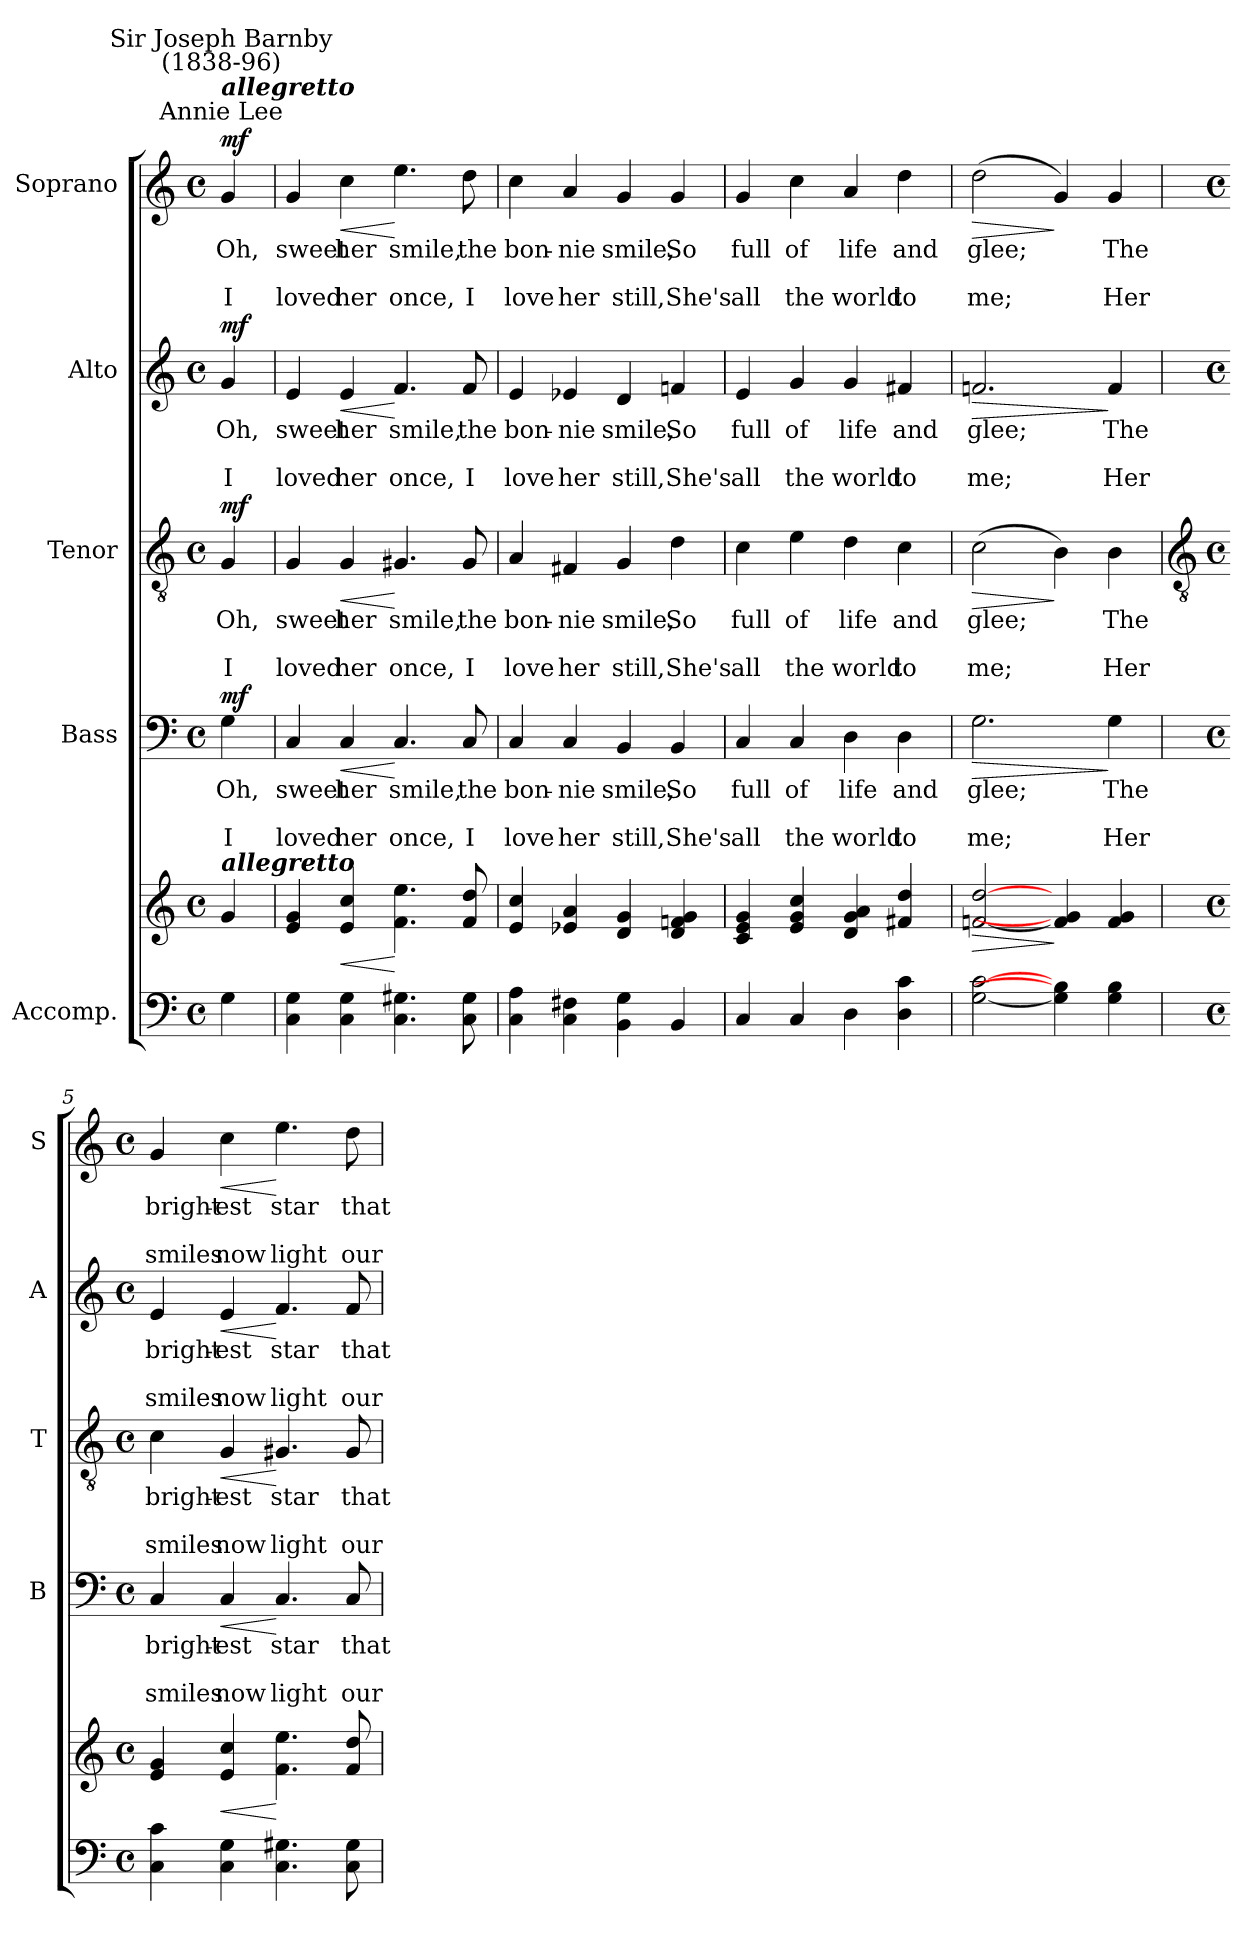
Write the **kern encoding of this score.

**kern	**kern	**dynam	**kern	**text	**text	**text	**dynam	**kern	**text	**text	**text	**dynam	**kern	**text	**text	**text	**dynam	**kern	**text	**text	**text	**dynam
*part5	*part5	*part5	*part4	*part4	*part4	*part4	*part4	*part3	*part3	*part3	*part3	*part3	*part2	*part2	*part2	*part2	*part2	*part1	*part1	*part1	*part1	*part1
*staff6	*staff5	*staff5/6	*staff4	*staff4	*staff4	*staff4	*staff4	*staff3	*staff3	*staff3	*staff3	*staff3	*staff2	*staff2	*staff2	*staff2	*staff2	*staff1	*staff1	*staff1	*staff1	*staff1
*I"Accomp.	*	*	*I"Bass	*	*	*	*	*I"Tenor	*	*	*	*	*I"Alto	*	*	*	*	*I"Soprano	*	*	*	*
*	*	*	*I'B	*	*	*	*	*I'T	*	*	*	*	*I'A	*	*	*	*	*I'S	*	*	*	*
*clefF4	*clefG2	*	*clefF4	*	*	*	*	*clefGv2	*	*	*	*	*clefG2	*	*	*	*	*clefG2	*	*	*	*
*k[]	*k[]	*	*k[]	*	*	*	*	*k[]	*	*	*	*	*k[]	*	*	*	*	*k[]	*	*	*	*
*C:	*C:	*	*C:	*	*	*	*	*C:	*	*	*	*	*C:	*	*	*	*	*C:	*	*	*	*
*M4/4	*M4/4	*	*M4/4	*	*	*	*	*M4/4	*	*	*	*	*M4/4	*	*	*	*	*M4/4	*	*	*	*
*met(c)	*met(c)	*	*met(c)	*	*	*	*	*met(c)	*	*	*	*	*met(c)	*	*	*	*	*met(c)	*	*	*	*
*MM160	*MM160	*	*MM160	*	*	*	*	*MM160	*	*	*	*	*MM160	*	*	*	*	*MM160	*	*	*	*
=	=	=	=	=	=	=	=	=	=	=	=	=	=	=	=	=	=	=	=	=	=	=
!	!	!	!	!	!	!	!	!	!	!	!	!	!	!	!	!	!	!LO:TX:a:cj:t=Annie Lee	!	!	!	!
!	!	!	!	!	!	!	!	!	!	!	!	!	!	!	!	!	!	!LO:TX:a:Bi:t=allegretto	!	!	!	!
!	!	!	!	!	!	!	!	!	!	!	!	!	!	!	!	!	!	!LO:TX:a:cj:t=Sir Joseph Barnby\n(1838-96)	!	!	!	!
!	!LO:TX:a:Bi:t=allegretto	!	!	!	!	!	!	!	!	!	!	!	!	!	!	!	!	!	!	!	!	!
!	!	!LO:DY:b=2	!	!LO:LY:b	!	!LO:LY:b	!	!	!LO:LY:b	!	!LO:LY:b	!	!	!LO:LY:b	!	!LO:LY:b	!	!	!LO:LY:b	!	!LO:LY:b	!
!	!	!LO:DY:n=1:b	!	!	!	!	!LO:DY:b	!	!	!	!	!LO:DY:b	!	!	!	!	!LO:DY:b	!	!	!	!	!LO:DY:b
4G	4g	mf mf	4G	Oh,	.	I	mf	4G	Oh,	.	I	mf	4g	Oh,	.	I	mf	4g	Oh,	.	I	mf
=1	=1	=1	=1	=1	=1	=1	=1	=1	=1	=1	=1	=1	=1	=1	=1	=1	=1	=1	=1	=1	=1	=1
!	!	!	!	!LO:LY:b	!	!LO:LY:b	!	!	!LO:LY:b	!	!LO:LY:b	!	!	!LO:LY:b	!	!LO:LY:b	!	!	!LO:LY:b	!	!LO:LY:b	!
4C\ 4G\	4e 4g	.	4C/	sweet	.	loved	.	4G	sweet	.	loved	.	4e	sweet	.	loved	.	4g	sweet	.	loved	.
!	!	!LO:HP:b	!	!LO:LY:b	!	!LO:LY:b	!LO:HP:b	!	!LO:LY:b	!	!LO:LY:b	!LO:HP:b	!	!LO:LY:b	!	!LO:LY:b	!LO:HP:b	!	!LO:LY:b	!	!LO:LY:b	!LO:HP:b
4C\ 4G\	4e 4cc	<	4C/	her	.	her	<	4G	her	.	her	<	4e	her	.	her	<	4cc	her	.	her	<
!	!	!	!	!LO:LY:b	!	!LO:LY:b	!	!	!LO:LY:b	!	!LO:LY:b	!	!	!LO:LY:b	!	!LO:LY:b	!	!	!LO:LY:b	!	!LO:LY:b	!
4.C\ 4.G#X\	4.f 4.ee	[	4.C/	smile,	.	once,	[	4.G#X	smile,	.	once,	[	4.f	smile,	.	once,	[	4.ee	smile,	.	once,	[
!	!	!	!	!LO:LY:b	!	!LO:LY:b	!	!	!LO:LY:b	!	!LO:LY:b	!	!	!LO:LY:b	!	!LO:LY:b	!	!	!LO:LY:b	!	!LO:LY:b	!
8C\ 8G#\	8f 8dd	.	8C/	the	.	I	.	8G#	the	.	I	.	8f	the	.	I	.	8dd	the	.	I	.
=2	=2	=2	=2	=2	=2	=2	=2	=2	=2	=2	=2	=2	=2	=2	=2	=2	=2	=2	=2	=2	=2	=2
!	!	!	!	!LO:LY:b	!	!LO:LY:b	!	!	!LO:LY:b	!	!LO:LY:b	!	!	!LO:LY:b	!	!LO:LY:b	!	!	!LO:LY:b	!	!LO:LY:b	!
4C\ 4A\	4e 4cc	.	4C/	bon-	.	-love	.	4A/	bon-	.	-love	.	4e	bon-	.	-love	.	4cc	bon-	.	-love	.
!	!	!	!	!LO:LY:b	!	!LO:LY:b	!	!	!LO:LY:b	!	!LO:LY:b	!	!	!LO:LY:b	!	!LO:LY:b	!	!	!LO:LY:b	!	!LO:LY:b	!
4C\ 4F#X\	4e-X/ 4a/	.	4C/	nie	.	her	.	4F#X	nie	.	her	.	4e-X	nie	.	her	.	4a/	nie	.	her	.
!	!	!	!	!LO:LY:b	!	!LO:LY:b	!	!	!LO:LY:b	!	!LO:LY:b	!	!	!LO:LY:b	!	!LO:LY:b	!	!	!LO:LY:b	!	!LO:LY:b	!
4BB 4G	4d 4g	.	4BB	smile,	.	still,	.	4G	smile,	.	still,	.	4d	smile,	.	still,	.	4g	smile,	.	still,	.
!	!	!	!	!LO:LY:b	!	!LO:LY:b	!	!	!LO:LY:b	!	!LO:LY:b	!	!	!LO:LY:b	!	!LO:LY:b	!	!	!LO:LY:b	!	!LO:LY:b	!
4BB	4d 4fn 4g	.	4BB	So	.	She's	.	4d	So	.	She's	.	4fn	So	.	She's	.	4g	So	.	She's	.
=3	=3	=3	=3	=3	=3	=3	=3	=3	=3	=3	=3	=3	=3	=3	=3	=3	=3	=3	=3	=3	=3	=3
!	!	!	!	!LO:LY:b	!	!LO:LY:b	!	!	!LO:LY:b	!	!LO:LY:b	!	!	!LO:LY:b	!	!LO:LY:b	!	!	!LO:LY:b	!	!LO:LY:b	!
4C	4c 4e 4g	.	4C	full	.	all	.	4c	full	.	all	.	4e	full	.	all	.	4g	full	.	all	.
!	!	!	!	!LO:LY:b	!	!LO:LY:b	!	!	!LO:LY:b	!	!LO:LY:b	!	!	!LO:LY:b	!	!LO:LY:b	!	!	!LO:LY:b	!	!LO:LY:b	!
4C	4e 4g 4cc	.	4C	of	.	the	.	4e	of	.	the	.	4g	of	.	the	.	4cc	of	.	the	.
!	!	!	!	!LO:LY:b	!	!LO:LY:b	!	!	!LO:LY:b	!	!LO:LY:b	!	!	!LO:LY:b	!	!LO:LY:b	!	!	!LO:LY:b	!	!LO:LY:b	!
4D	4d 4g 4a	.	4D	life	.	world	.	4d	life	.	world	.	4g	life	.	world	.	4a	life	.	world	.
!	!	!	!	!LO:LY:b	!	!LO:LY:b	!	!	!LO:LY:b	!	!LO:LY:b	!	!	!LO:LY:b	!	!LO:LY:b	!	!	!LO:LY:b	!	!LO:LY:b	!
4D 4c	4f#X 4dd	.	4D	and	.	to	.	4c	and	.	to	.	4f#X	and	.	to	.	4dd	and	.	to	.
=4	=4	=4	=4	=4	=4	=4	=4	=4	=4	=4	=4	=4	=4	=4	=4	=4	=4	=4	=4	=4	=4	=4
!	!	!LO:HP:b	!	!LO:LY:b	!	!LO:LY:b	!LO:HP:b	!	!LO:LY:b	!	!LO:LY:b	!LO:HP:b	!	!LO:LY:b	!	!LO:LY:b	!LO:HP:b	!	!LO:LY:b	!	!LO:LY:b	!LO:HP:b
[2G [2c	[2fn [2dd	>	2.G	glee;	.	me;	>	(>2c	glee;	.	me;	>	2.fn	glee;	.	me;	>	(<2dd	glee;	.	me;	>
4G] 4B]	4f] 4g]	]	.	.	.	.	.	4B)	.	.	.	]	.	.	.	.	.	4g)	.	.	.	]
!	!	!	!	!LO:LY:b	!	!LO:LY:b	!	!	!LO:LY:b	!	!LO:LY:b	!	!	!LO:LY:b	!	!LO:LY:b	!	!	!LO:LY:b	!	!LO:LY:b	!
4G 4B	4f 4g	.	4G	The	.	Her	]	4B	The	.	Her	.	4f	The	.	Her	]	4g	The	.	Her	.
!!LO:LB:g=z
=5	=5	=5	=5	=5	=5	=5	=5	=5	=5	=5	=5	=5	=5	=5	=5	=5	=5	=5	=5	=5	=5	=5
*	*	*	*	*	*	*	*	*clefGv2	*	*	*	*	*	*	*	*	*	*	*	*	*	*
*M4/4	*M4/4	*	*M4/4	*	*	*	*	*M4/4	*	*	*	*	*M4/4	*	*	*	*	*M4/4	*	*	*	*
*met(c)	*met(c)	*	*met(c)	*	*	*	*	*met(c)	*	*	*	*	*met(c)	*	*	*	*	*met(c)	*	*	*	*
*^	*	*	*	*	*	*	*	*	*	*	*	*	*	*	*	*	*	*	*	*	*	*
!	!	!	!	!	!LO:LY:b	!	!LO:LY:b	!	!	!LO:LY:b	!	!LO:LY:b	!	!	!LO:LY:b	!	!LO:LY:b	!	!	!LO:LY:b	!	!LO:LY:b	!
4C\ 4c\	1ryy	4e 4g	.	4C/	bright-	.	-smiles	.	4c	bright-	.	-smiles	.	4e	bright-	.	-smiles	.	4g	bright-	.	-smiles	.
!	!	!	!LO:HP:b	!	!LO:LY:b	!	!LO:LY:b	!LO:HP:b	!	!LO:LY:b	!	!LO:LY:b	!LO:HP:b	!	!LO:LY:b	!	!LO:LY:b	!LO:HP:b	!	!LO:LY:b	!	!LO:LY:b	!LO:HP:b
4C\ 4G\	.	4e 4cc	<	4C/	est	.	now	<	4G	est	.	now	<	4e	est	.	now	<	4cc	est	.	now	<
!	!	!	!	!	!LO:LY:b	!	!LO:LY:b	!	!	!LO:LY:b	!	!LO:LY:b	!	!	!LO:LY:b	!	!LO:LY:b	!	!	!LO:LY:b	!	!LO:LY:b	!
4.C\ 4.G#X\	.	4.f 4.ee	[	4.C/	star	.	light	[	4.G#X	star	.	light	[	4.f	star	.	light	[	4.ee	star	.	light	[
!	!	!	!	!	!LO:LY:b	!	!LO:LY:b	!	!	!LO:LY:b	!	!LO:LY:b	!	!	!LO:LY:b	!	!LO:LY:b	!	!	!LO:LY:b	!	!LO:LY:b	!
8C\ 8G#\	.	8f 8dd	.	8C/	that	.	our	.	8G#	that	.	our	.	8f	that	.	our	.	8dd	that	.	our	.
*v	*v	*	*	*	*	*	*	*	*	*	*	*	*	*	*	*	*	*	*	*	*	*	*
=	=	=	=	=	=	=	=	=	=	=	=	=	=	=	=	=	=	=	=	=	=	=
*-	*-	*-	*-	*-	*-	*-	*-	*-	*-	*-	*-	*-	*-	*-	*-	*-	*-	*-	*-	*-	*-	*-
